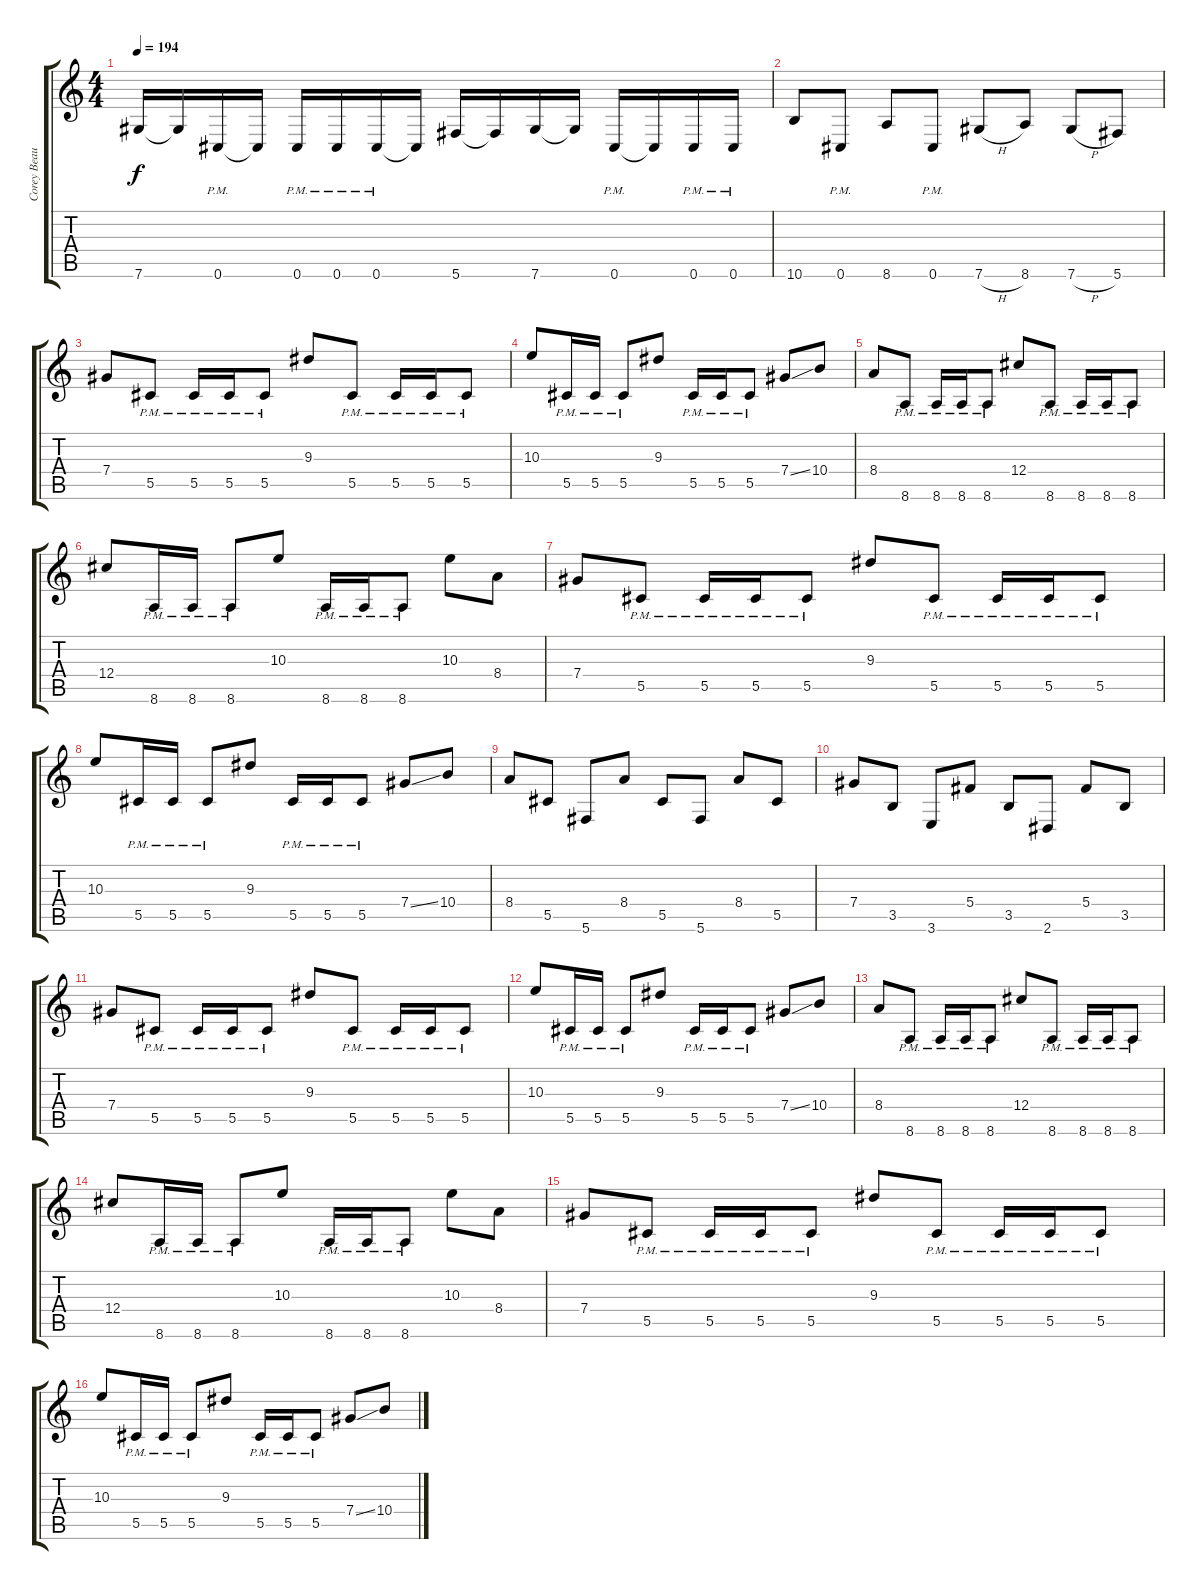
\track ("Corey Beaulieu" "Corey Beau") {instrument distortionguitar}
\staff {score tabs}
\tuning (Eb4 Bb3 Gb3 Db3 Ab2 Db2) {hide}
\ts (4 4)
\tempo 194
\clef g2
\ks c
7.6.16{dy f} 7.6{t}.16 0.6{pm}.16 0.6{t}.16 0.6{pm}.16 0.6{pm}.16 0.6{pm}.16 0.6{t}.16 5.6.16 5.6{t}.16 7.6.16 7.6{t}.16 0.6{pm}.16 0.6{t}.16 0.6{pm}.16 0.6{pm}.16 |
10.6.8 0.6{pm}.8 8.6.8 0.6{pm}.8 7.6{h}.8 8.6.8 7.6{h}.8 5.6.8 |
7.4.8 5.5{pm}.8 5.5{pm}.16 5.5{pm}.16 5.5{pm}.8 9.3.8 5.5{pm}.8 5.5{pm}.16 5.5{pm}.16 5.5{pm}.8 |
10.3.8 5.5{pm}.16 5.5{pm}.16 5.5{pm}.8 9.3.8 5.5{pm}.16 5.5{pm}.16 5.5{pm}.8 7.4{ss}.8 10.4.8 |
8.4.8 8.6{pm}.8 8.6{pm}.16 8.6{pm}.16 8.6{pm}.8 12.4.8 8.6{pm}.8 8.6{pm}.16 8.6{pm}.16 8.6{pm}.8 |
12.4.8 8.6{pm}.16 8.6{pm}.16 8.6{pm}.8 10.3.8 8.6{pm}.16 8.6{pm}.16 8.6{pm}.8 10.3.8 8.4.8 |
7.4.8 5.5{pm}.8 5.5{pm}.16 5.5{pm}.16 5.5{pm}.8 9.3.8 5.5{pm}.8 5.5{pm}.16 5.5{pm}.16 5.5{pm}.8 |
10.3.8 5.5{pm}.16 5.5{pm}.16 5.5{pm}.8 9.3.8 5.5{pm}.16 5.5{pm}.16 5.5{pm}.8 7.4{ss}.8 10.4.8 |
8.4.8 5.5.8 5.6.8 8.4.8 5.5.8 5.6.8 8.4.8 5.5.8 |
7.4.8 3.5.8 3.6.8 5.4.8 3.5.8 2.6.8 5.4.8 3.5.8 |
7.4.8 5.5{pm}.8 5.5{pm}.16 5.5{pm}.16 5.5{pm}.8 9.3.8 5.5{pm}.8 5.5{pm}.16 5.5{pm}.16 5.5{pm}.8 |
10.3.8 5.5{pm}.16 5.5{pm}.16 5.5{pm}.8 9.3.8 5.5{pm}.16 5.5{pm}.16 5.5{pm}.8 7.4{ss}.8 10.4.8 |
8.4.8 8.6{pm}.8 8.6{pm}.16 8.6{pm}.16 8.6{pm}.8 12.4.8 8.6{pm}.8 8.6{pm}.16 8.6{pm}.16 8.6{pm}.8 |
12.4.8 8.6{pm}.16 8.6{pm}.16 8.6{pm}.8 10.3.8 8.6{pm}.16 8.6{pm}.16 8.6{pm}.8 10.3.8 8.4.8 |
7.4.8 5.5{pm}.8 5.5{pm}.16 5.5{pm}.16 5.5{pm}.8 9.3.8 5.5{pm}.8 5.5{pm}.16 5.5{pm}.16 5.5{pm}.8 |
10.3.8 5.5{pm}.16 5.5{pm}.16 5.5{pm}.8 9.3.8 5.5{pm}.16 5.5{pm}.16 5.5{pm}.8 7.4{ss}.8 10.4.8
